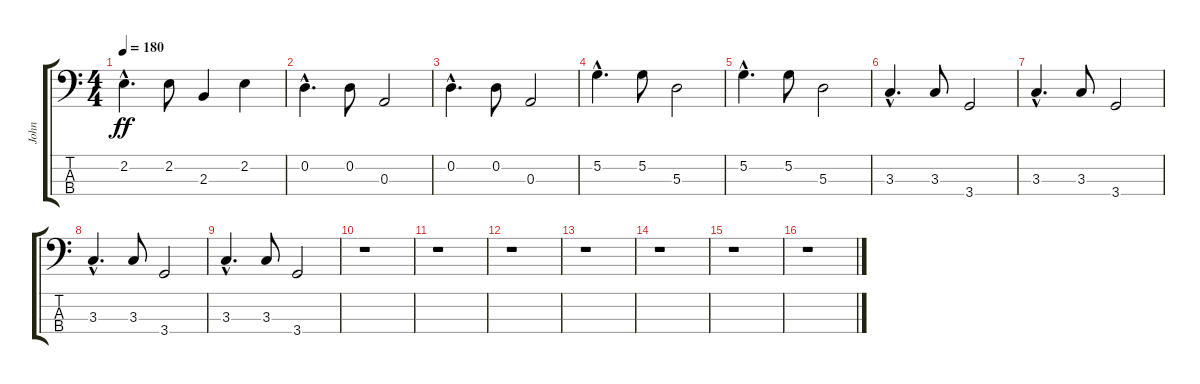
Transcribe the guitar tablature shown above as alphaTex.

\track ("John" "John") {instrument acousticbass}
\staff {score tabs}
\tuning (G2 D2 A1 E1) {hide}
\ts (4 4)
\tempo 180
\clef f4
\ks c
2.2{hac}.4{d dy ff} 2.2.8 2.3.4 2.2.4 |
0.2{hac}.4{d} 0.2.8 0.3.2 |
0.2{hac}.4{d} 0.2.8 0.3.2 |
5.2{hac}.4{d} 5.2.8 5.3.2 |
5.2{hac}.4{d} 5.2.8 5.3.2 |
3.3{hac}.4{d} 3.3.8 3.4.2 |
3.3{hac}.4{d} 3.3.8 3.4.2 |
3.3{hac}.4{d} 3.3.8 3.4.2 |
3.3{hac}.4{d} 3.3.8 3.4.2 |
r.1 |
r.1 |
r.1 |
r.1 |
r.1 |
r.1 |
r.1
